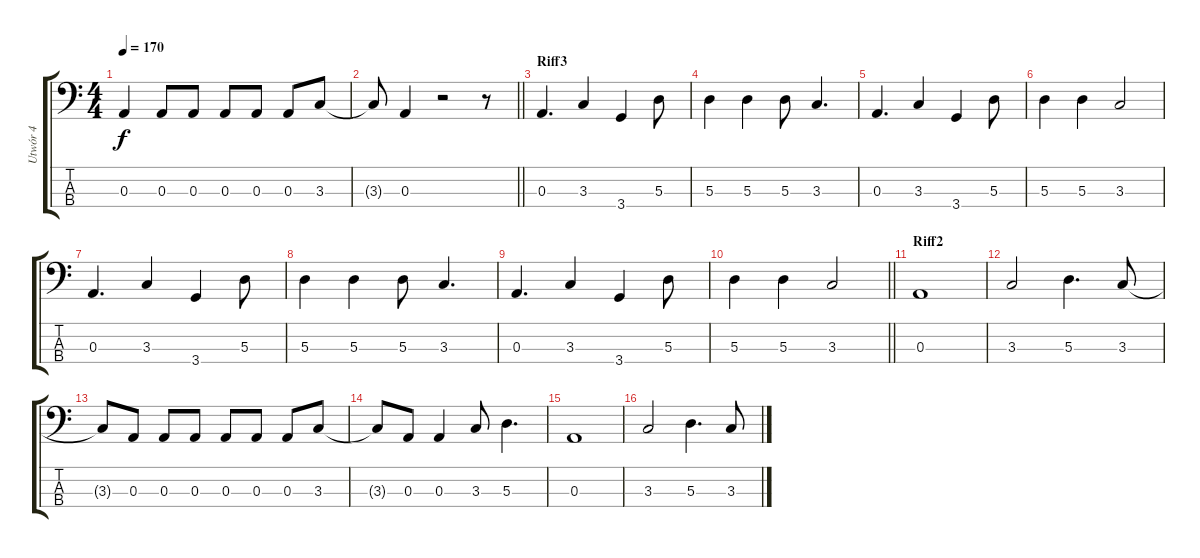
\track ("Utwór 4" "Utwór 4") {instrument electricbassfinger}
\staff {score tabs}
\tuning (G2 D2 A1 E1) {hide}
\ts (4 4)
\tempo 170
\clef f4
\ks c
0.3.4{dy f} 0.3.8 0.3.8 0.3.8 0.3.8 0.3.8 3.3.8 |
\barLineRight lightlight
3.3{t}.8 0.3.4 r.2 r.8 |
\section ("" "Riff3")
0.3.4{d} 3.3.4 3.4.4 5.3.8 |
5.3.4 5.3.4 5.3.8 3.3.4{d} |
0.3.4{d} 3.3.4 3.4.4 5.3.8 |
5.3.4 5.3.4 3.3.2 |
0.3.4{d} 3.3.4 3.4.4 5.3.8 |
5.3.4 5.3.4 5.3.8 3.3.4{d} |
0.3.4{d} 3.3.4 3.4.4 5.3.8 |
\barLineRight lightlight
5.3.4 5.3.4 3.3.2 |
\section ("" "Riff2")
0.3.1 |
3.3.2 5.3.4{d} 3.3.8 |
3.3{t}.8 0.3.8 0.3.8 0.3.8 0.3.8 0.3.8 0.3.8 3.3.8 |
3.3{t}.8 0.3.8 0.3.4 3.3.8 5.3.4{d} |
0.3.1 |
3.3.2 5.3.4{d} 3.3.8
